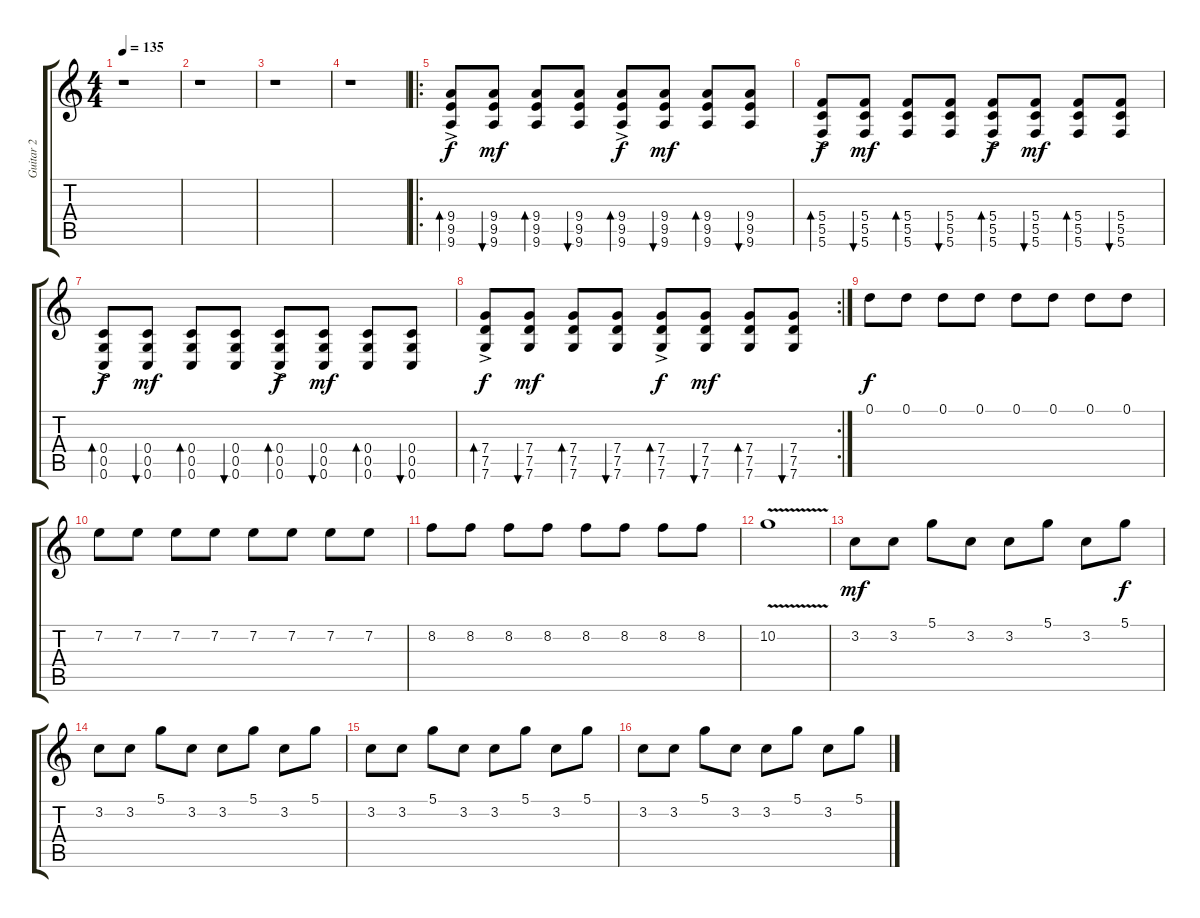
\track ("Guitar 2" "Guitar 2") {instrument acousticguitarsteel}
\staff {score tabs}
\tuning (D4 A3 F3 C3 G2 C2) {hide}
\ts (4 4)
\tempo 135
\clef g2
\ks c
r.1{dy f} |
r.1 |
r.1 |
r.1 |
\ro
(9.4{ac} 9.5{ac} 9.6{ac}).8{bd 60} (9.4 9.5 9.6).8{bu 60 dy mf} (9.4 9.5 9.6).8{bd 60} (9.4 9.5 9.6).8{bu 60} (9.4{ac} 9.5{ac} 9.6{ac}).8{bd 60 dy f} (9.4 9.5 9.6).8{bu 60 dy mf} (9.4 9.5 9.6).8{bd 60} (9.4 9.5 9.6).8{bu 60} |
(5.4{ac} 5.5{ac} 5.6{ac}).8{bd 60 dy f} (5.4 5.5 5.6).8{bu 60 dy mf} (5.4 5.5 5.6).8{bd 60} (5.4 5.5 5.6).8{bu 60} (5.4{ac} 5.5{ac} 5.6{ac}).8{bd 60 dy f} (5.4 5.5 5.6).8{bu 60 dy mf} (5.4 5.5 5.6).8{bd 60} (5.4 5.5 5.6).8{bu 60} |
(0.4{ac} 0.5{ac} 0.6{ac}).8{bd 60 dy f} (0.4 0.5 0.6).8{bu 60 dy mf} (0.4 0.5 0.6).8{bd 60} (0.4 0.5 0.6).8{bu 60} (0.4{ac} 0.5{ac} 0.6{ac}).8{bd 60 dy f} (0.4 0.5 0.6).8{bu 60 dy mf} (0.4 0.5 0.6).8{bd 60} (0.4 0.5 0.6).8{bu 60} |
\rc 2
(7.4{ac} 7.5{ac} 7.6{ac}).8{bd 60 dy f} (7.4 7.5 7.6).8{bu 60 dy mf} (7.4 7.5 7.6).8{bd 60} (7.4 7.5 7.6).8{bu 60} (7.4{ac} 7.5{ac} 7.6{ac}).8{bd 60 dy f} (7.4 7.5 7.6).8{bu 60 dy mf} (7.4 7.5 7.6).8{bd 60} (7.4 7.5 7.6).8{bu 60} |
0.1.8{dy f} 0.1.8 0.1.8 0.1.8 0.1.8 0.1.8 0.1.8 0.1.8 |
7.2.8 7.2.8 7.2.8 7.2.8 7.2.8 7.2.8 7.2.8 7.2.8 |
8.2.8 8.2.8 8.2.8 8.2.8 8.2.8 8.2.8 8.2.8 8.2.8 |
10.2{v}.1 |
3.2.8{dy mf} 3.2.8 5.1.8 3.2.8 3.2.8 5.1.8 3.2.8 5.1.8{dy f} |
3.2.8 3.2.8 5.1.8 3.2.8 3.2.8 5.1.8 3.2.8 5.1.8 |
3.2.8 3.2.8 5.1.8 3.2.8 3.2.8 5.1.8 3.2.8 5.1.8 |
3.2.8 3.2.8 5.1.8 3.2.8 3.2.8 5.1.8 3.2.8 5.1.8
